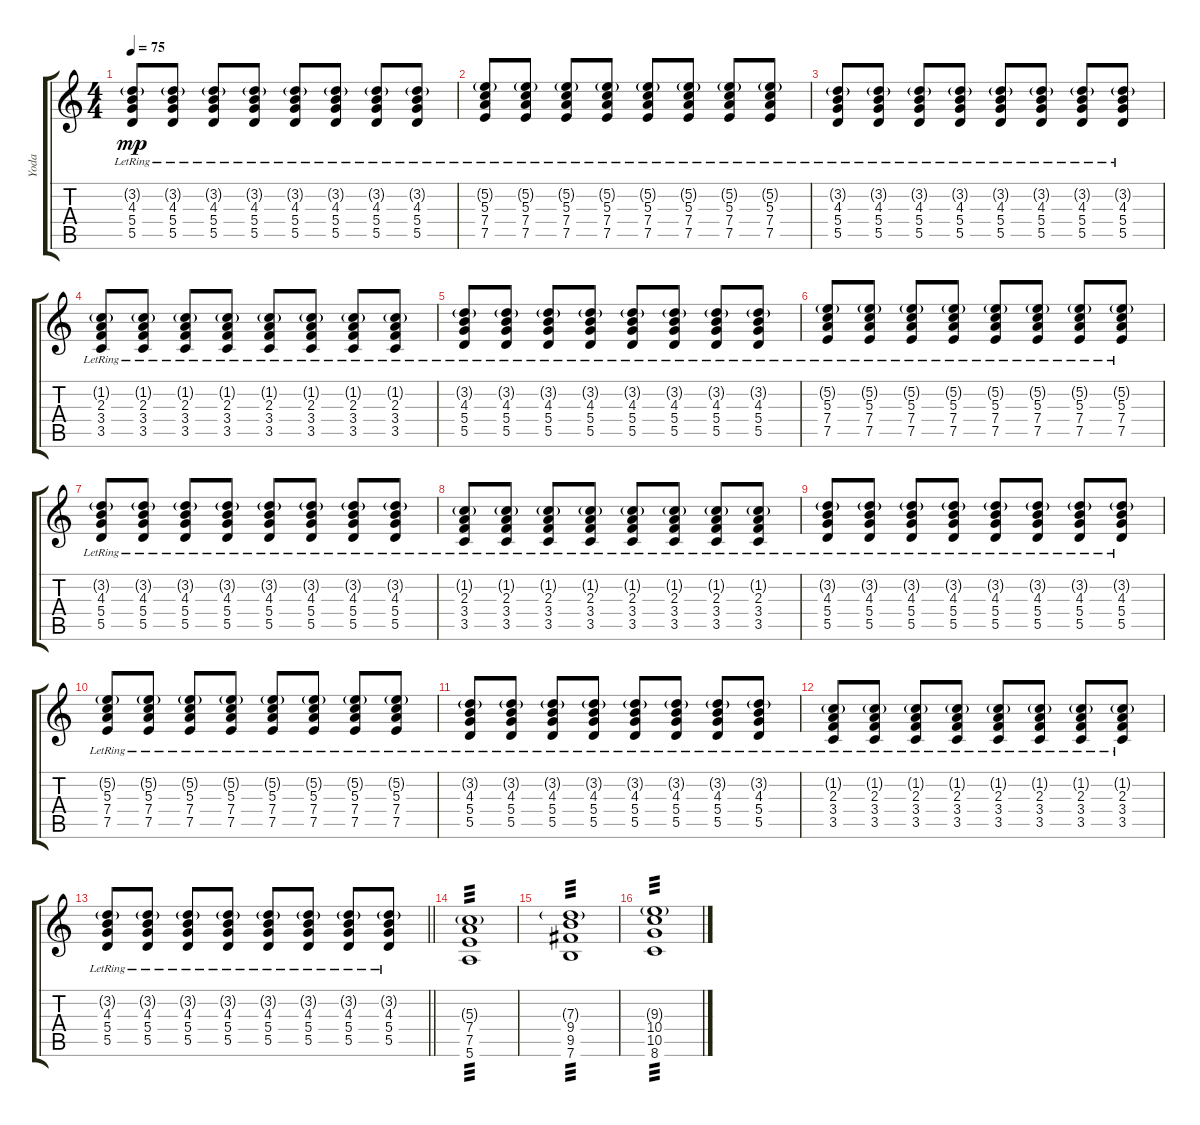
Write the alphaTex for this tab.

\track ("Yoda" "Yoda") {instrument electricguitarjazz}
\staff {score tabs}
\tuning (E4 B3 G3 D3 A2 E2) {hide}
\ts (4 4)
\tempo 75
\clef g2
\ks c
(3.2{g lr} 4.3{lr} 5.4{lr} 5.5{lr}).8{dy mp} (3.2{g lr} 4.3{lr} 5.4{lr} 5.5{lr}).8 (3.2{g lr} 4.3{lr} 5.4{lr} 5.5{lr}).8 (3.2{g lr} 4.3{lr} 5.4{lr} 5.5{lr}).8 (3.2{g lr} 4.3{lr} 5.4{lr} 5.5{lr}).8 (3.2{g lr} 4.3{lr} 5.4{lr} 5.5{lr}).8 (3.2{g lr} 4.3{lr} 5.4{lr} 5.5{lr}).8 (3.2{g lr} 4.3{lr} 5.4{lr} 5.5{lr}).8 |
(5.2{g lr} 5.3{lr} 7.4{lr} 7.5{lr}).8 (5.2{g lr} 5.3{lr} 7.4{lr} 7.5{lr}).8 (5.2{g lr} 5.3{lr} 7.4{lr} 7.5{lr}).8 (5.2{g lr} 5.3{lr} 7.4{lr} 7.5{lr}).8 (5.2{g lr} 5.3{lr} 7.4{lr} 7.5{lr}).8 (5.2{g lr} 5.3{lr} 7.4{lr} 7.5{lr}).8 (5.2{g lr} 5.3{lr} 7.4{lr} 7.5{lr}).8 (5.2{g lr} 5.3{lr} 7.4{lr} 7.5{lr}).8 |
(3.2{g lr} 4.3{lr} 5.4{lr} 5.5{lr}).8 (3.2{g lr} 4.3{lr} 5.4{lr} 5.5{lr}).8 (3.2{g lr} 4.3{lr} 5.4{lr} 5.5{lr}).8 (3.2{g lr} 4.3{lr} 5.4{lr} 5.5{lr}).8 (3.2{g lr} 4.3{lr} 5.4{lr} 5.5{lr}).8 (3.2{g lr} 4.3{lr} 5.4{lr} 5.5{lr}).8 (3.2{g lr} 4.3{lr} 5.4{lr} 5.5{lr}).8 (3.2{g lr} 4.3{lr} 5.4{lr} 5.5{lr}).8 |
(1.2{g} 2.3 3.4{lr} 3.5).8 (1.2{g} 2.3 3.4{lr} 3.5).8 (1.2{g} 2.3 3.4{lr} 3.5).8 (1.2{g} 2.3 3.4{lr} 3.5).8 (1.2{g} 2.3 3.4{lr} 3.5).8 (1.2{g} 2.3 3.4{lr} 3.5).8 (1.2{g} 2.3 3.4{lr} 3.5).8 (1.2{g} 2.3 3.4{lr} 3.5).8 |
(3.2{g lr} 4.3{lr} 5.4{lr} 5.5{lr}).8 (3.2{g lr} 4.3{lr} 5.4{lr} 5.5{lr}).8 (3.2{g lr} 4.3{lr} 5.4{lr} 5.5{lr}).8 (3.2{g lr} 4.3{lr} 5.4{lr} 5.5{lr}).8 (3.2{g lr} 4.3{lr} 5.4{lr} 5.5{lr}).8 (3.2{g lr} 4.3{lr} 5.4{lr} 5.5{lr}).8 (3.2{g lr} 4.3{lr} 5.4{lr} 5.5{lr}).8 (3.2{g lr} 4.3{lr} 5.4{lr} 5.5{lr}).8 |
(5.2{g lr} 5.3{lr} 7.4{lr} 7.5{lr}).8 (5.2{g lr} 5.3{lr} 7.4{lr} 7.5{lr}).8 (5.2{g lr} 5.3{lr} 7.4{lr} 7.5{lr}).8 (5.2{g lr} 5.3{lr} 7.4{lr} 7.5{lr}).8 (5.2{g lr} 5.3{lr} 7.4{lr} 7.5{lr}).8 (5.2{g lr} 5.3{lr} 7.4{lr} 7.5{lr}).8 (5.2{g lr} 5.3{lr} 7.4{lr} 7.5{lr}).8 (5.2{g lr} 5.3{lr} 7.4{lr} 7.5{lr}).8 |
(3.2{g lr} 4.3{lr} 5.4{lr} 5.5{lr}).8 (3.2{g lr} 4.3{lr} 5.4{lr} 5.5{lr}).8 (3.2{g lr} 4.3{lr} 5.4{lr} 5.5{lr}).8 (3.2{g lr} 4.3{lr} 5.4{lr} 5.5{lr}).8 (3.2{g lr} 4.3{lr} 5.4{lr} 5.5{lr}).8 (3.2{g lr} 4.3{lr} 5.4{lr} 5.5{lr}).8 (3.2{g lr} 4.3{lr} 5.4{lr} 5.5{lr}).8 (3.2{g lr} 4.3{lr} 5.4{lr} 5.5{lr}).8 |
(1.2{g} 2.3 3.4{lr} 3.5).8 (1.2{g} 2.3 3.4{lr} 3.5).8 (1.2{g} 2.3 3.4{lr} 3.5).8 (1.2{g} 2.3 3.4{lr} 3.5).8 (1.2{g} 2.3 3.4{lr} 3.5).8 (1.2{g} 2.3 3.4{lr} 3.5).8 (1.2{g} 2.3 3.4{lr} 3.5).8 (1.2{g} 2.3 3.4{lr} 3.5).8 |
(3.2{g lr} 4.3{lr} 5.4{lr} 5.5{lr}).8 (3.2{g lr} 4.3{lr} 5.4{lr} 5.5{lr}).8 (3.2{g lr} 4.3{lr} 5.4{lr} 5.5{lr}).8 (3.2{g lr} 4.3{lr} 5.4{lr} 5.5{lr}).8 (3.2{g lr} 4.3{lr} 5.4{lr} 5.5{lr}).8 (3.2{g lr} 4.3{lr} 5.4{lr} 5.5{lr}).8 (3.2{g lr} 4.3{lr} 5.4{lr} 5.5{lr}).8 (3.2{g lr} 4.3{lr} 5.4{lr} 5.5{lr}).8 |
(5.2{g lr} 5.3{lr} 7.4{lr} 7.5{lr}).8 (5.2{g lr} 5.3{lr} 7.4{lr} 7.5{lr}).8 (5.2{g lr} 5.3{lr} 7.4{lr} 7.5{lr}).8 (5.2{g lr} 5.3{lr} 7.4{lr} 7.5{lr}).8 (5.2{g lr} 5.3{lr} 7.4{lr} 7.5{lr}).8 (5.2{g lr} 5.3{lr} 7.4{lr} 7.5{lr}).8 (5.2{g lr} 5.3{lr} 7.4{lr} 7.5{lr}).8 (5.2{g lr} 5.3{lr} 7.4{lr} 7.5{lr}).8 |
(3.2{g lr} 4.3{lr} 5.4{lr} 5.5{lr}).8 (3.2{g lr} 4.3{lr} 5.4{lr} 5.5{lr}).8 (3.2{g lr} 4.3{lr} 5.4{lr} 5.5{lr}).8 (3.2{g lr} 4.3{lr} 5.4{lr} 5.5{lr}).8 (3.2{g lr} 4.3{lr} 5.4{lr} 5.5{lr}).8 (3.2{g lr} 4.3{lr} 5.4{lr} 5.5{lr}).8 (3.2{g lr} 4.3{lr} 5.4{lr} 5.5{lr}).8 (3.2{g lr} 4.3{lr} 5.4{lr} 5.5{lr}).8 |
(1.2{g} 2.3 3.4{lr} 3.5).8 (1.2{g} 2.3 3.4{lr} 3.5).8 (1.2{g} 2.3 3.4{lr} 3.5).8 (1.2{g} 2.3 3.4{lr} 3.5).8 (1.2{g} 2.3 3.4{lr} 3.5).8 (1.2{g} 2.3 3.4{lr} 3.5).8 (1.2{g} 2.3 3.4{lr} 3.5).8 (1.2{g} 2.3 3.4{lr} 3.5).8 |
\barLineRight lightlight
(3.2{g lr} 4.3{lr} 5.4{lr} 5.5{lr}).8 (3.2{g lr} 4.3{lr} 5.4{lr} 5.5{lr}).8 (3.2{g lr} 4.3{lr} 5.4{lr} 5.5{lr}).8 (3.2{g lr} 4.3{lr} 5.4{lr} 5.5{lr}).8 (3.2{g lr} 4.3{lr} 5.4{lr} 5.5{lr}).8 (3.2{g lr} 4.3{lr} 5.4{lr} 5.5{lr}).8 (3.2{g lr} 4.3{lr} 5.4{lr} 5.5{lr}).8 (3.2{g lr} 4.3{lr} 5.4{lr} 5.5{lr}).8 |
\section ("" "")
(5.3{g} 7.4 7.5 5.6).1{tp 3} |
(7.3{g} 9.4 9.5 7.6).1{tp 3} |
(9.3{g} 10.4 10.5 8.6).1{tp 3}
